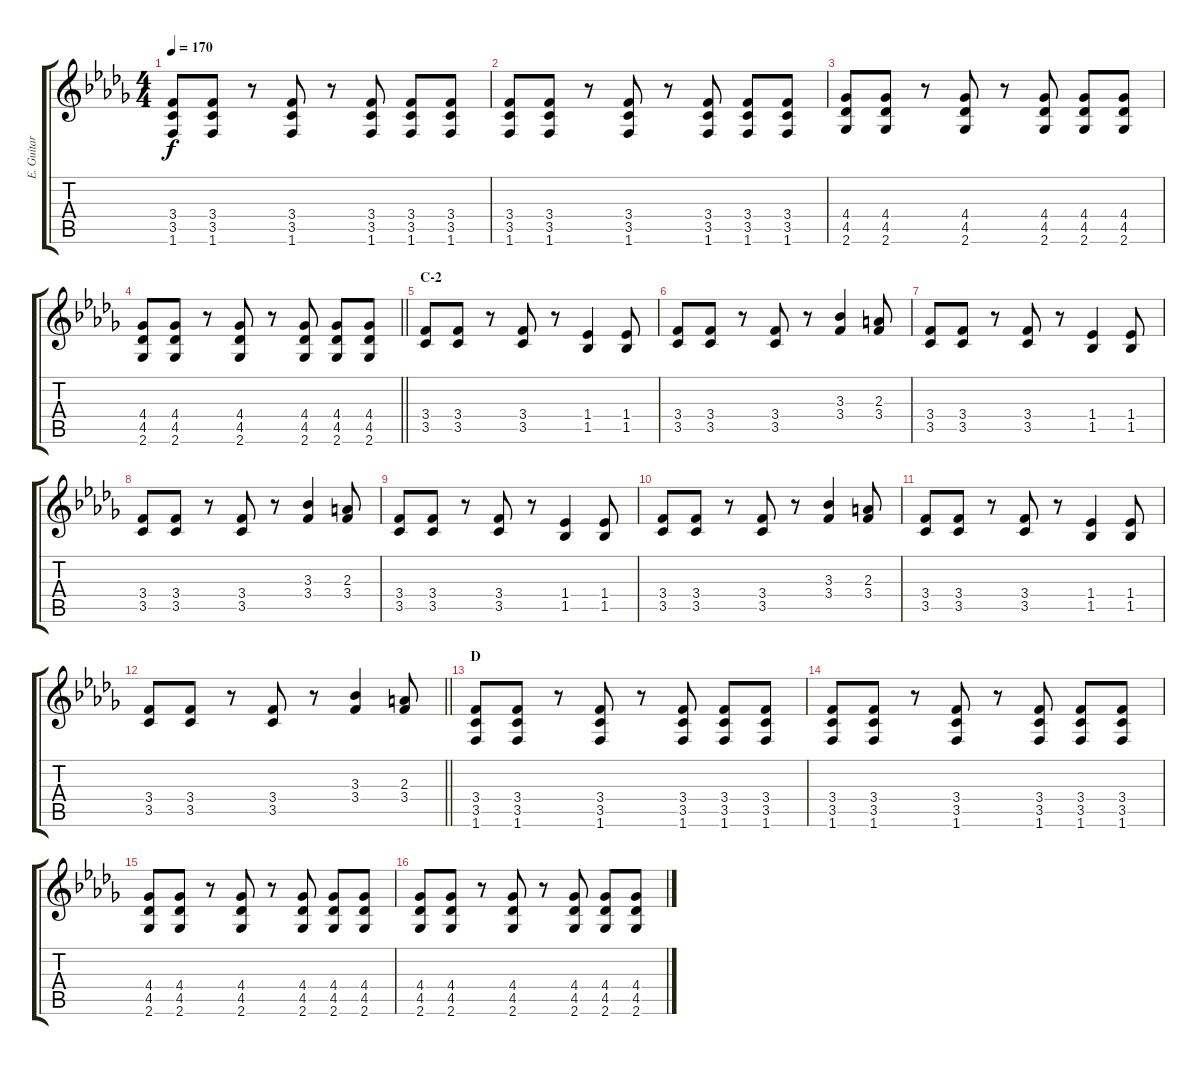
\track ("E. Guitar II" "E. Guitar ") {instrument electricguitarclean}
\staff {score tabs}
\tuning (E4 B3 G3 D3 A2 E2) {hide}
\ts (4 4)
\tempo 170
\clef g2
\ks db
(3.4 3.5 1.6).8{dy f} (3.4 3.5 1.6).8 r.8 (3.4 3.5 1.6).8 r.8 (3.4 3.5 1.6).8 (3.4 3.5 1.6).8 (3.4 3.5 1.6).8 |
(3.4 3.5 1.6).8 (3.4 3.5 1.6).8 r.8 (3.4 3.5 1.6).8 r.8 (3.4 3.5 1.6).8 (3.4 3.5 1.6).8 (3.4 3.5 1.6).8 |
(4.4 4.5 2.6).8 (4.4 4.5 2.6).8 r.8 (4.4 4.5 2.6).8 r.8 (4.4 4.5 2.6).8 (4.4 4.5 2.6).8 (4.4 4.5 2.6).8 |
\barLineRight lightlight
(4.4 4.5 2.6).8 (4.4 4.5 2.6).8 r.8 (4.4 4.5 2.6).8 r.8 (4.4 4.5 2.6).8 (4.4 4.5 2.6).8 (4.4 4.5 2.6).8 |
\section ("" "C-2")
(3.4 3.5).8 (3.4 3.5).8 r.8 (3.4 3.5).8 r.8 (1.4 1.5).4 (1.4 1.5).8 |
(3.4 3.5).8 (3.4 3.5).8 r.8 (3.4 3.5).8 r.8 (3.3 3.4).4 (2.3 3.4).8 |
(3.4 3.5).8 (3.4 3.5).8 r.8 (3.4 3.5).8 r.8 (1.4 1.5).4 (1.4 1.5).8 |
(3.4 3.5).8 (3.4 3.5).8 r.8 (3.4 3.5).8 r.8 (3.3 3.4).4 (2.3 3.4).8 |
(3.4 3.5).8 (3.4 3.5).8 r.8 (3.4 3.5).8 r.8 (1.4 1.5).4 (1.4 1.5).8 |
(3.4 3.5).8 (3.4 3.5).8 r.8 (3.4 3.5).8 r.8 (3.3 3.4).4 (2.3 3.4).8 |
(3.4 3.5).8 (3.4 3.5).8 r.8 (3.4 3.5).8 r.8 (1.4 1.5).4 (1.4 1.5).8 |
\barLineRight lightlight
(3.4 3.5).8 (3.4 3.5).8 r.8 (3.4 3.5).8 r.8 (3.3 3.4).4 (2.3 3.4).8 |
\section ("" "D")
(3.4 3.5 1.6).8 (3.4 3.5 1.6).8 r.8 (3.4 3.5 1.6).8 r.8 (3.4 3.5 1.6).8 (3.4 3.5 1.6).8 (3.4 3.5 1.6).8 |
(3.4 3.5 1.6).8 (3.4 3.5 1.6).8 r.8 (3.4 3.5 1.6).8 r.8 (3.4 3.5 1.6).8 (3.4 3.5 1.6).8 (3.4 3.5 1.6).8 |
(4.4 4.5 2.6).8 (4.4 4.5 2.6).8 r.8 (4.4 4.5 2.6).8 r.8 (4.4 4.5 2.6).8 (4.4 4.5 2.6).8 (4.4 4.5 2.6).8 |
(4.4 4.5 2.6).8 (4.4 4.5 2.6).8 r.8 (4.4 4.5 2.6).8 r.8 (4.4 4.5 2.6).8 (4.4 4.5 2.6).8 (4.4 4.5 2.6).8
